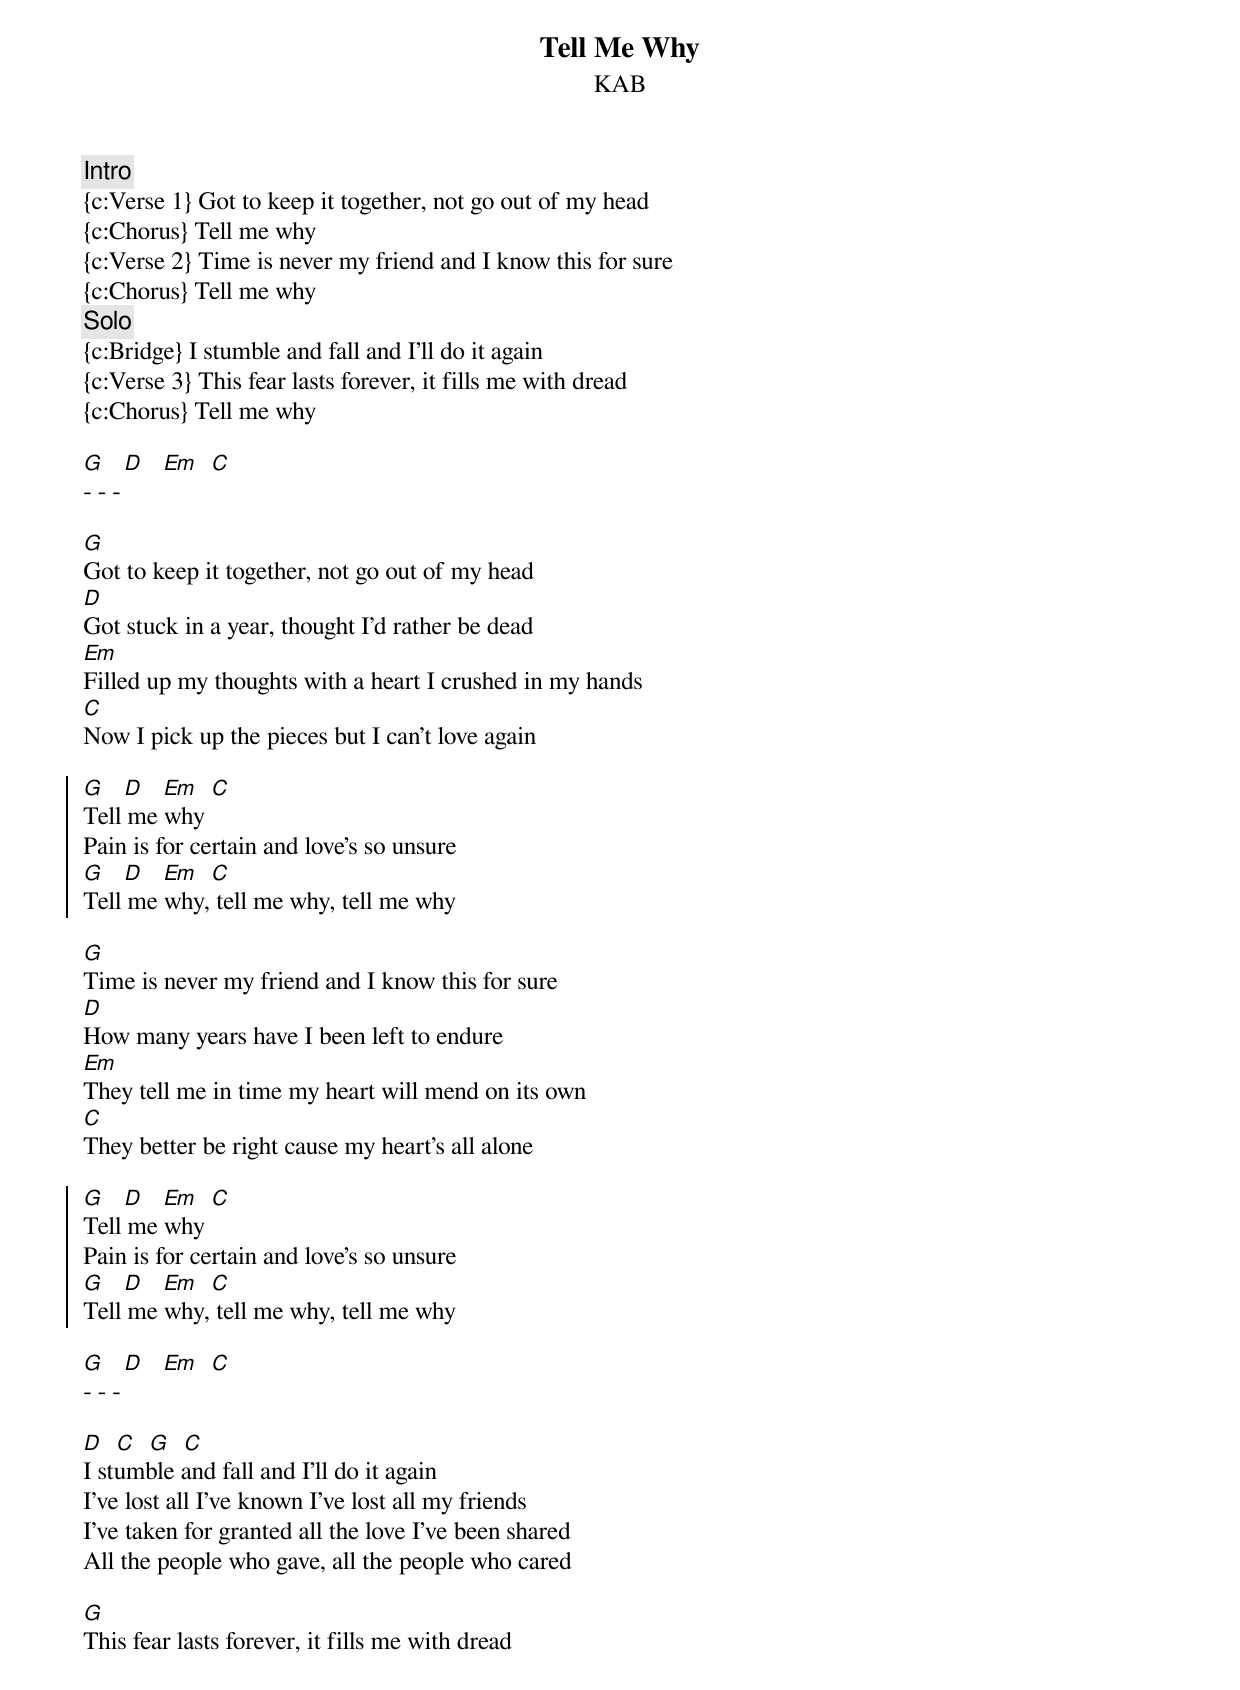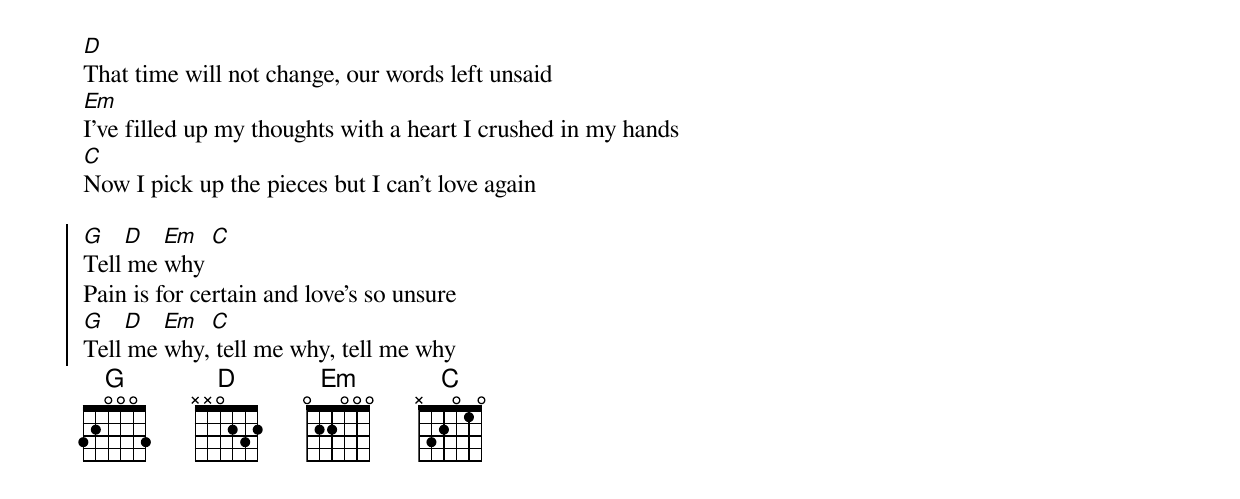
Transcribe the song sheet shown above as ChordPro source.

{t: Tell Me Why}
{st: KAB}
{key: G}
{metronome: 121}
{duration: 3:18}


{c:Intro}
{c:Verse 1} Got to keep it together, not go out of my head
{c:Chorus} Tell me why
{c:Verse 2} Time is never my friend and I know this for sure
{c:Chorus} Tell me why
{c:Solo}
{c:Bridge} I stumble and fall and I'll do it again
{c:Verse 3} This fear lasts forever, it fills me with dread
{c:Chorus} Tell me why

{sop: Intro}
[G]   [D]   [Em]  [C]
- - -
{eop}

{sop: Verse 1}
[G]
Got to keep it together, not go out of my head
[D]
Got stuck in a year, thought I'd rather be dead
[Em]
Filled up my thoughts with a heart I crushed in my hands
[C]
Now I pick up the pieces but I can't love again
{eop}

{soc}
[G]   [D]   [Em]  [C]
Tell me why
Pain is for certain and love's so unsure
[G]   [D]   [Em]  [C]
Tell me why, tell me why, tell me why
{eoc}

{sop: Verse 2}
[G]
Time is never my friend and I know this for sure
[D]
How many years have I been left to endure
[Em]
They tell me in time my heart will mend on its own
[C]
They better be right cause my heart's all alone
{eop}

{soc}
[G]   [D]   [Em]  [C]
Tell me why
Pain is for certain and love's so unsure
[G]   [D]   [Em]  [C]
Tell me why, tell me why, tell me why
{eoc}

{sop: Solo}
[G]   [D]   [Em]  [C]
- - -
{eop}

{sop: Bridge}
[D]  [C]  [G]  [C]
I stumble and fall and I'll do it again
I've lost all I've known I've lost all my friends
I've taken for granted all the love I've been shared
All the people who gave, all the people who cared
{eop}

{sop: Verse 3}
[G]
This fear lasts forever, it fills me with dread
[D]
That time will not change, our words left unsaid
[Em]
I've filled up my thoughts with a heart I crushed in my hands
[C]
Now I pick up the pieces but I can't love again
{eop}

{soc}
[G]   [D]   [Em]  [C]
Tell me why
Pain is for certain and love's so unsure
[G]   [D]   [Em]  [C]
Tell me why, tell me why, tell me why
{eoc}
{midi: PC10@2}
